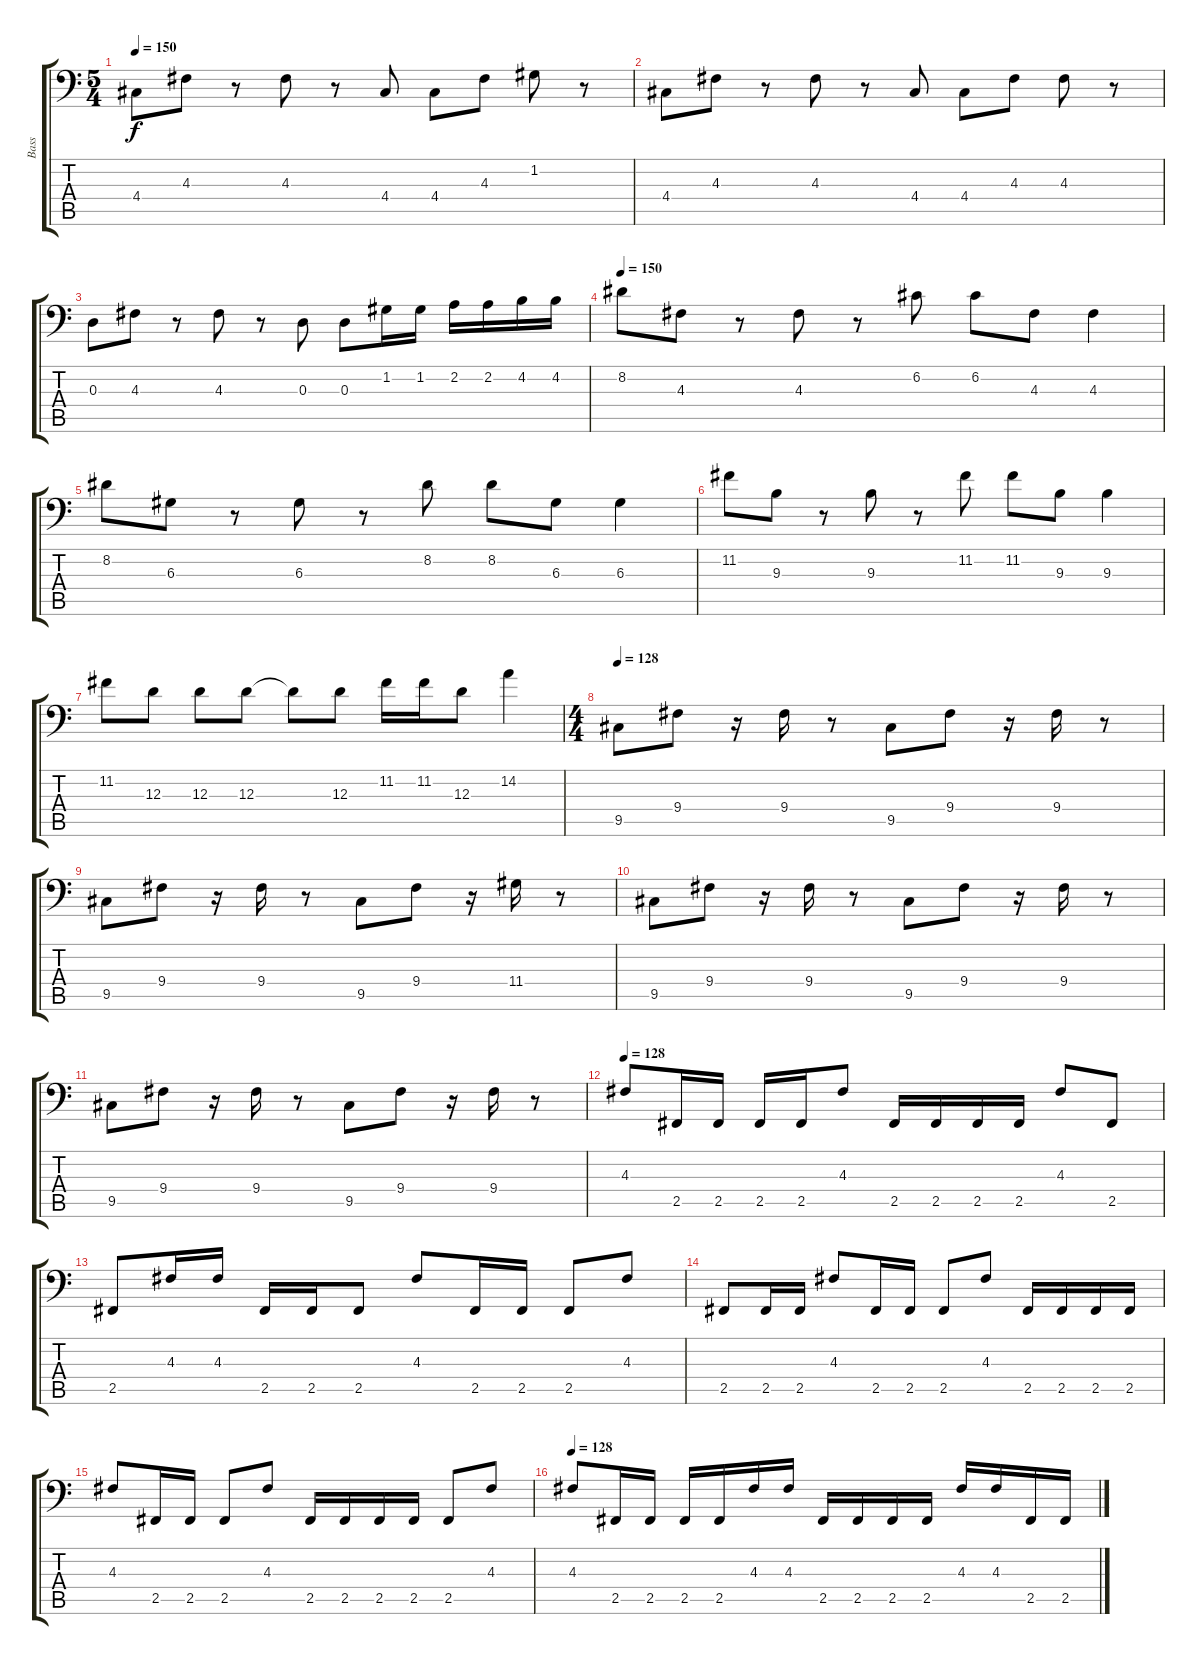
\track ("Bass" "Bass") {instrument electricbassfinger}
\staff {score tabs}
\tuning (C3 G2 D2 A1 E1 B0) {hide}
\ts (5 4)
\tempo 150
\clef f4
\ks c
4.4.8{dy f} 4.3.8 r.8 4.3.8 r.8 4.4.8 4.4.8 4.3.8 1.2.8 r.8 |
4.4.8 4.3.8 r.8 4.3.8 r.8 4.4.8 4.4.8 4.3.8 4.3.8 r.8 |
0.3.8 4.3.8 r.8 4.3.8 r.8 0.3.8 0.3.8 1.2.16 1.2.16 2.2.16 2.2.16 4.2.16 4.2.16 |
\tempo 150
8.2.8 4.3.8 r.8 4.3.8 r.8 6.2.8 6.2.8 4.3.8 4.3.4 |
8.2.8 6.3.8 r.8 6.3.8 r.8 8.2.8 8.2.8 6.3.8 6.3.4 |
11.2.8 9.3.8 r.8 9.3.8 r.8 11.2.8 11.2.8 9.3.8 9.3.4 |
11.2.8 12.3.8 12.3.8 12.3.8 12.3{t}.8 12.3.8 11.2.16 11.2.16 12.3.8 14.2.4 |
\ts (4 4)
\tempo 128
9.5.8 9.4.8 r.16 9.4.16 r.8 9.5.8 9.4.8 r.16 9.4.16 r.8 |
9.5.8 9.4.8 r.16 9.4.16 r.8 9.5.8 9.4.8 r.16 11.4.16 r.8 |
9.5.8 9.4.8 r.16 9.4.16 r.8 9.5.8 9.4.8 r.16 9.4.16 r.8 |
9.5.8 9.4.8 r.16 9.4.16 r.8 9.5.8 9.4.8 r.16 9.4.16 r.8 |
\tempo 128
4.3.8 2.5.16 2.5.16 2.5.16 2.5.16 4.3.8 2.5.16 2.5.16 2.5.16 2.5.16 4.3.8 2.5.8 |
2.5.8 4.3.16 4.3.16 2.5.16 2.5.16 2.5.8 4.3.8 2.5.16 2.5.16 2.5.8 4.3.8 |
2.5.8 2.5.16 2.5.16 4.3.8 2.5.16 2.5.16 2.5.8 4.3.8 2.5.16 2.5.16 2.5.16 2.5.16 |
4.3.8 2.5.16 2.5.16 2.5.8 4.3.8 2.5.16 2.5.16 2.5.16 2.5.16 2.5.8 4.3.8 |
\tempo 128
4.3.8 2.5.16 2.5.16 2.5.16 2.5.16 4.3.16 4.3.16 2.5.16 2.5.16 2.5.16 2.5.16 4.3.16 4.3.16 2.5.16 2.5.16
